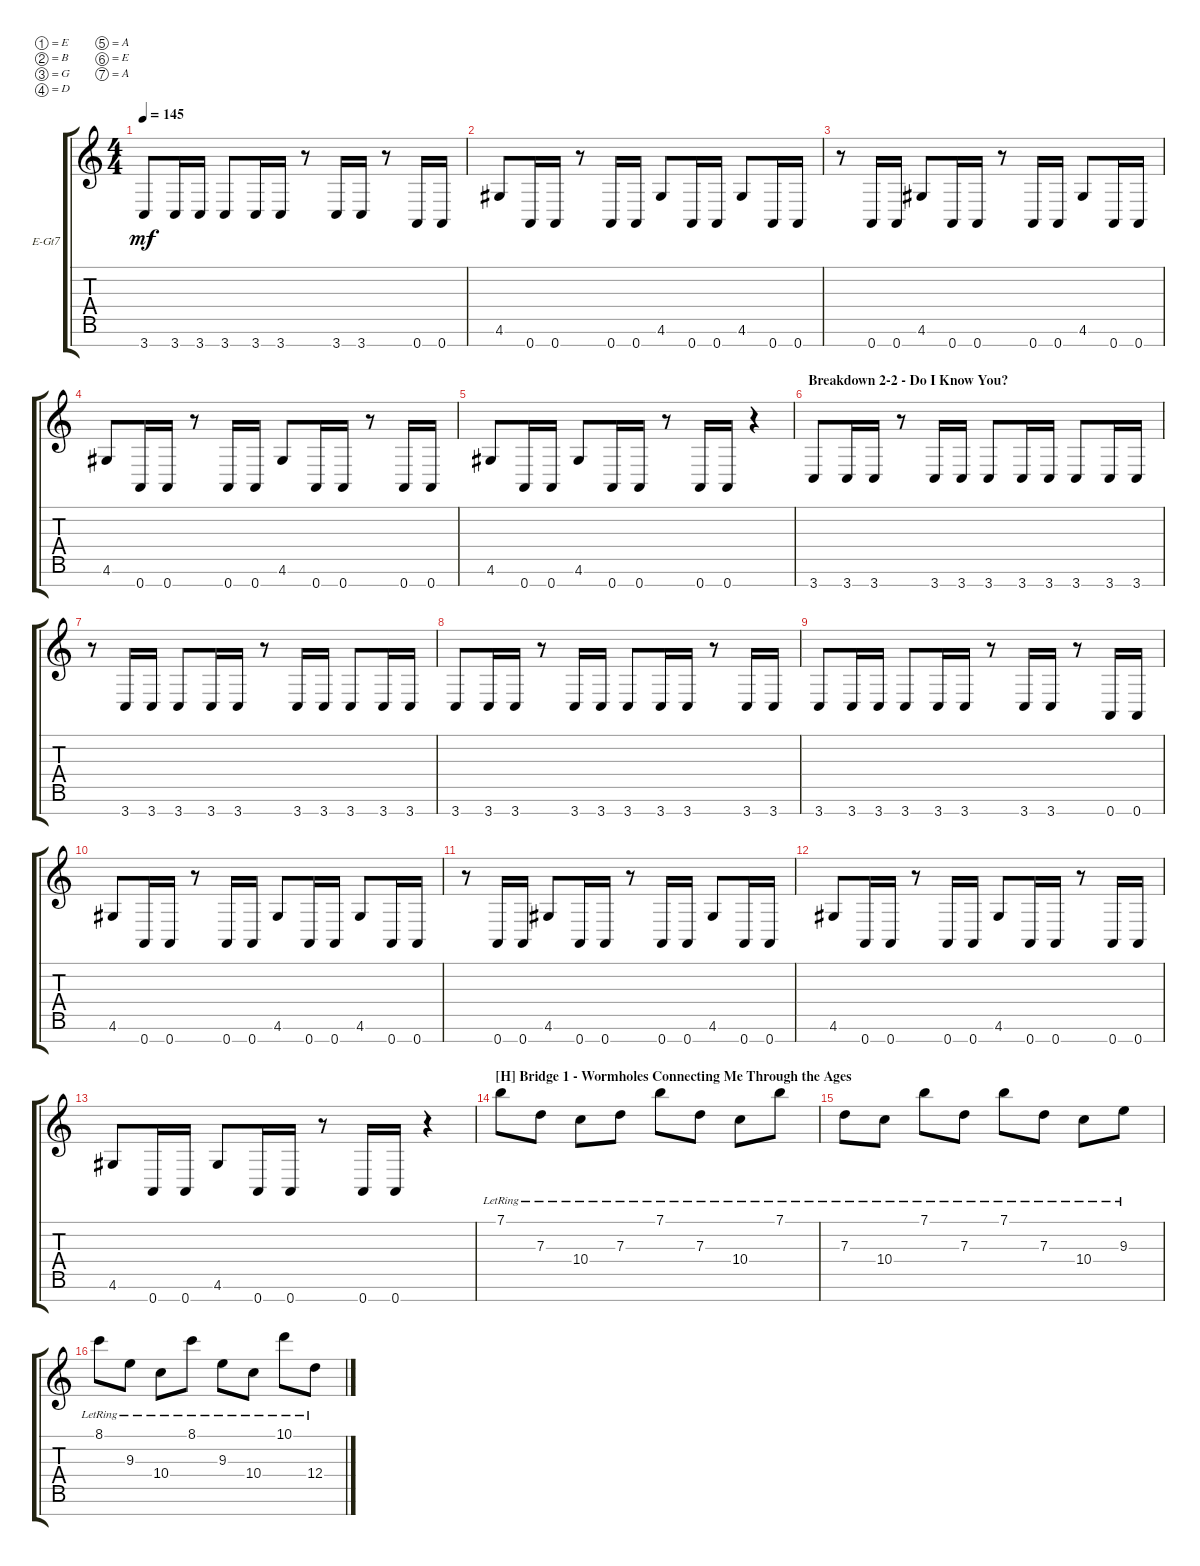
\defaultSystemsLayout 4
\bracketExtendMode groupsimilarinstruments
\firstSystemTrackNameOrientation horizontal
\otherSystemsTrackNameOrientation horizontal
\track ("Diego Farias" "E-Gt7") {instrument distortionguitar}
\staff {score tabs}
\tuning (E4 B3 G3 D3 A2 E2 A1)
\ts (4 4)
\tempo 145
\clef g2
\ks c
3.7.8{dy mf} 3.7.16 3.7.16 3.7.8 3.7.16 3.7.16 r.8 3.7.16 3.7.16 r.8 0.7.16 0.7.16 |
4.6.8 0.7.16 0.7.16 r.8 0.7.16 0.7.16 4.6.8 0.7.16 0.7.16 4.6.8 0.7.16 0.7.16 |
r.8 0.7.16 0.7.16 4.6.8 0.7.16 0.7.16 r.8 0.7.16 0.7.16 4.6.8 0.7.16 0.7.16 |
4.6.8 0.7.16 0.7.16 r.8 0.7.16 0.7.16 4.6.8 0.7.16 0.7.16 r.8 0.7.16 0.7.16 |
4.6.8 0.7.16 0.7.16 4.6.8 0.7.16 0.7.16 r.8 0.7.16 0.7.16 r.4 |
\section ("" "Breakdown 2-2 - Do I Know You?")
3.7.8 3.7.16 3.7.16 r.8 3.7.16 3.7.16 3.7.8 3.7.16 3.7.16 3.7.8 3.7.16 3.7.16 |
r.8 3.7.16 3.7.16 3.7.8 3.7.16 3.7.16 r.8 3.7.16 3.7.16 3.7.8 3.7.16 3.7.16 |
3.7.8 3.7.16 3.7.16 r.8 3.7.16 3.7.16 3.7.8 3.7.16 3.7.16 r.8 3.7.16 3.7.16 |
3.7.8 3.7.16 3.7.16 3.7.8 3.7.16 3.7.16 r.8 3.7.16 3.7.16 r.8 0.7.16 0.7.16 |
4.6.8 0.7.16 0.7.16 r.8 0.7.16 0.7.16 4.6.8 0.7.16 0.7.16 4.6.8 0.7.16 0.7.16 |
r.8 0.7.16 0.7.16 4.6.8 0.7.16 0.7.16 r.8 0.7.16 0.7.16 4.6.8 0.7.16 0.7.16 |
4.6.8 0.7.16 0.7.16 r.8 0.7.16 0.7.16 4.6.8 0.7.16 0.7.16 r.8 0.7.16 0.7.16 |
4.6.8 0.7.16 0.7.16 4.6.8 0.7.16 0.7.16 r.8 0.7.16 0.7.16 r.4 |
\section ("H" "Bridge 1 - Wormholes Connecting Me Through the Ages")
7.1{lr}.8 7.3{lr}.8 10.4{lr}.8 7.3{lr}.8 7.1{lr}.8 7.3{lr}.8 10.4{lr}.8 7.1{lr}.8 |
7.3{lr}.8 10.4{lr}.8 7.1{lr}.8 7.3{lr}.8 7.1{lr}.8 7.3{lr}.8 10.4{lr}.8 9.3{lr}.8 |
8.1{lr}.8 9.3{lr}.8 10.4{lr}.8 8.1{lr}.8 9.3{lr}.8 10.4{lr}.8 10.1{lr}.8 12.4{lr}.8
